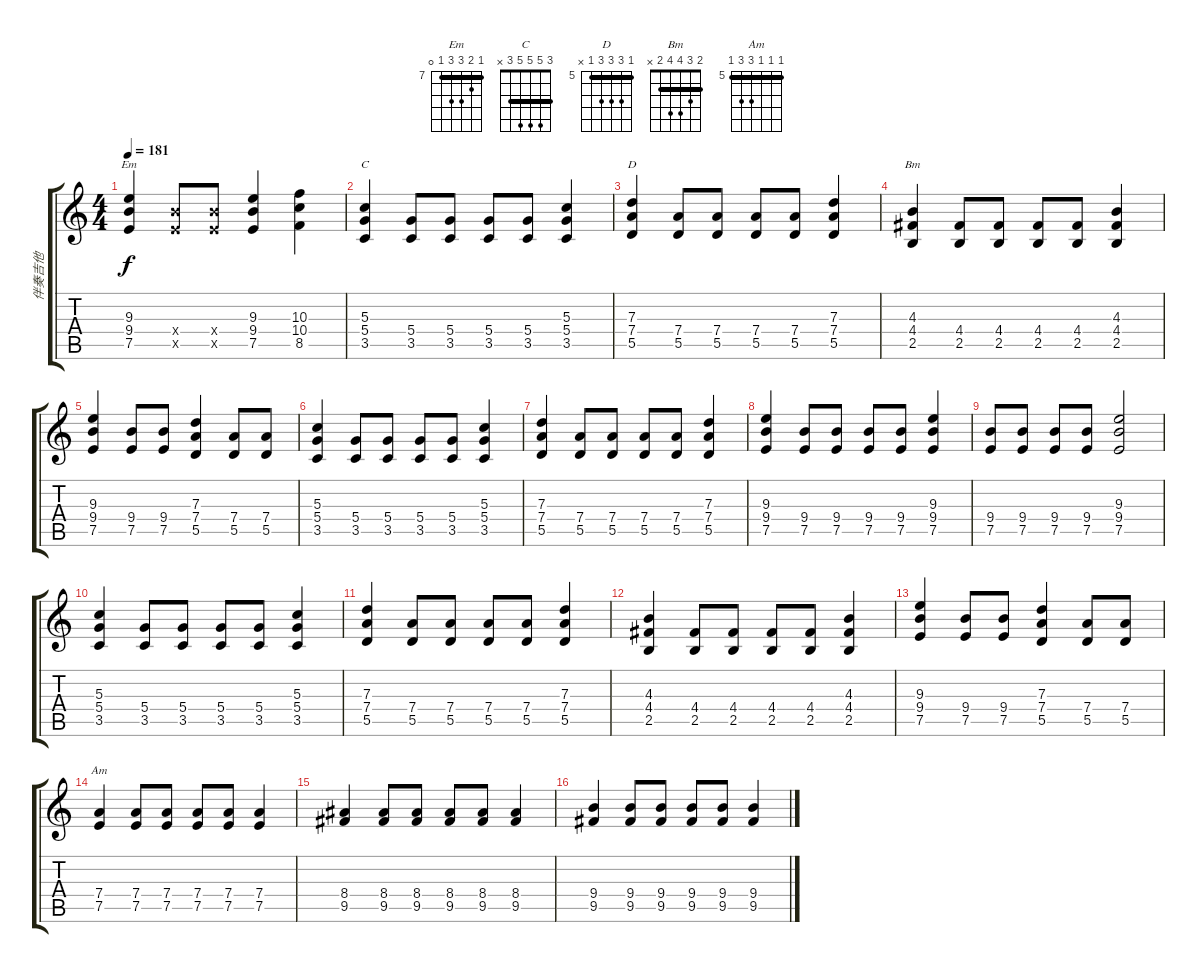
\track ("伴奏吉他" "伴奏吉他") {instrument overdrivenguitar}
\staff {score tabs}
\tuning (E4 B3 G3 D3 A2 E2) {hide}
\chord ("Em" 7 8 9 9 7 0) {firstfret 7 barre 7}
\chord ("C" 3 5 5 5 3 x) {barre 3}
\chord ("D" 5 7 7 7 5 x) {firstfret 5 barre 5}
\chord ("Bm" 2 3 4 4 2 x) {barre 2}
\chord ("Am" 5 5 5 7 7 5) {firstfret 5 barre 5}
\ts (4 4)
\tempo 181
\clef g2
\ks c
(9.3 9.4 7.5).4{ch "Em" dy f} (9.4{x} 7.5{x}).8 (9.4{x} 7.5{x}).8 (9.3 9.4 7.5).4 (10.3 10.4 8.5).4 |
(5.3 5.4 3.5).4{ch "C" volume 11 balance 8} (5.4 3.5).8 (5.4 3.5).8 (5.4 3.5).8 (5.4 3.5).8 (5.3 5.4 3.5).4 |
(7.3 7.4 5.5).4{ch "D"} (7.4 5.5).8 (7.4 5.5).8 (7.4 5.5).8 (7.4 5.5).8 (7.3 7.4 5.5).4 |
(4.3 4.4 2.5).4{ch "Bm"} (4.4 2.5).8 (4.4 2.5).8 (4.4 2.5).8 (4.4 2.5).8 (4.3 4.4 2.5).4 |
(9.3 9.4 7.5).4 (9.4 7.5).8 (9.4 7.5).8 (7.3 7.4 5.5).4 (7.4 5.5).8 (7.4 5.5).8 |
(5.3 5.4 3.5).4 (5.4 3.5).8 (5.4 3.5).8 (5.4 3.5).8 (5.4 3.5).8 (5.3 5.4 3.5).4 |
(7.3 7.4 5.5).4 (7.4 5.5).8 (7.4 5.5).8 (7.4 5.5).8 (7.4 5.5).8 (7.3 7.4 5.5).4 |
(9.3 9.4 7.5).4 (9.4 7.5).8 (9.4 7.5).8 (9.4 7.5).8 (9.4 7.5).8 (9.3 9.4 7.5).4 |
(9.4 7.5).8 (9.4 7.5).8 (9.4 7.5).8 (9.4 7.5).8 (9.3 9.4 7.5).2 |
(5.3 5.4 3.5).4 (5.4 3.5).8 (5.4 3.5).8 (5.4 3.5).8 (5.4 3.5).8 (5.3 5.4 3.5).4 |
(7.3 7.4 5.5).4 (7.4 5.5).8 (7.4 5.5).8 (7.4 5.5).8 (7.4 5.5).8 (7.3 7.4 5.5).4 |
(4.3 4.4 2.5).4 (4.4 2.5).8 (4.4 2.5).8 (4.4 2.5).8 (4.4 2.5).8 (4.3 4.4 2.5).4 |
(9.3 9.4 7.5).4 (9.4 7.5).8 (9.4 7.5).8 (7.3 7.4 5.5).4 (7.4 5.5).8 (7.4 5.5).8 |
(7.4 7.5).4{ch "Am"} (7.4 7.5).8 (7.4 7.5).8 (7.4 7.5).8 (7.4 7.5).8 (7.4 7.5).4 |
(8.4 9.5).4 (8.4 9.5).8 (8.4 9.5).8 (8.4 9.5).8 (8.4 9.5).8 (8.4 9.5).4 |
(9.4 9.5).4 (9.4 9.5).8 (9.4 9.5).8 (9.4 9.5).8 (9.4 9.5).8 (9.4 9.5).4
